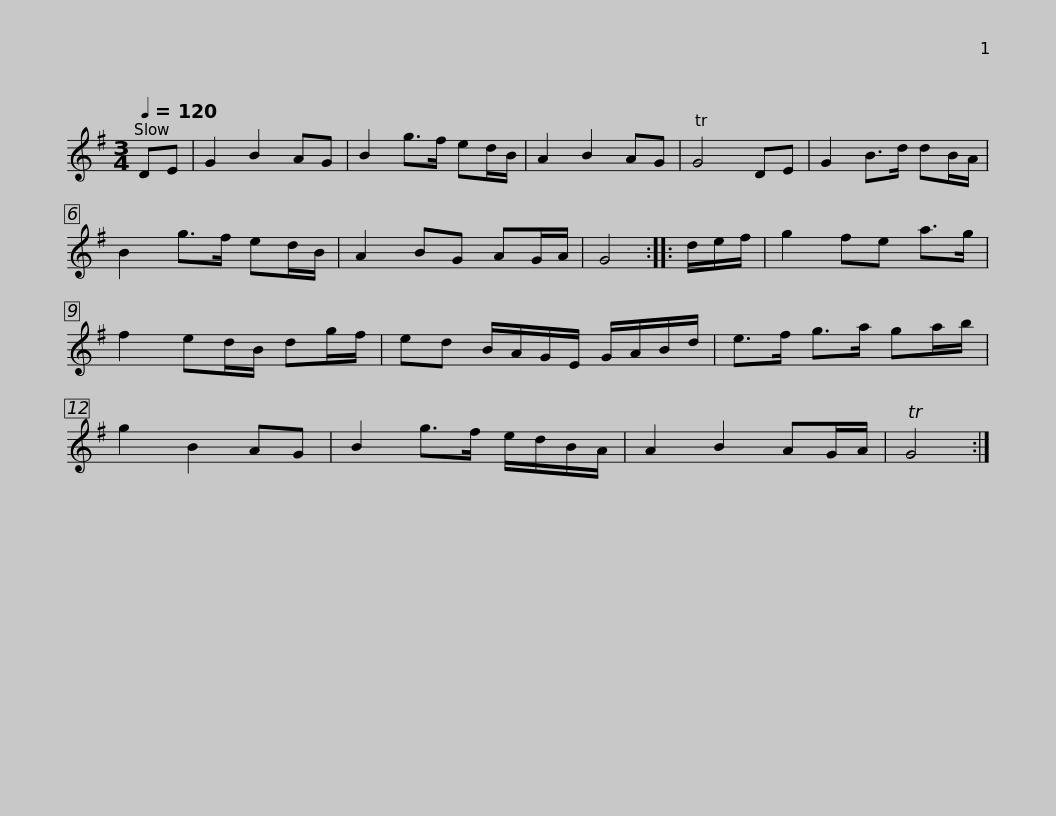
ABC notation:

X:1
L:1/8
Q:1/4=120
M:3/4
I:linebreak $
K:G
V:1 treble
V:1
 DE | G2 B2 AG | B2 g>f ed/B/ | A2 B2 AG | TG4 DE | %5
 G2 B>d dB/A/ | B2 g>f ed/B/ | A2 BG AG/A/ | G4 ::$ d/e/f/ | %10
 g2 fe a>g | f2 ed/B/ dg/f/ | ed B/A/G/E/ G/A/B/d/ | e>f g>a ga/b/ | g2 B2 AG | %15
 B2 g>f e/d/B/A/ |$ A2 B2 AG/A/ | TG4 :| %18
